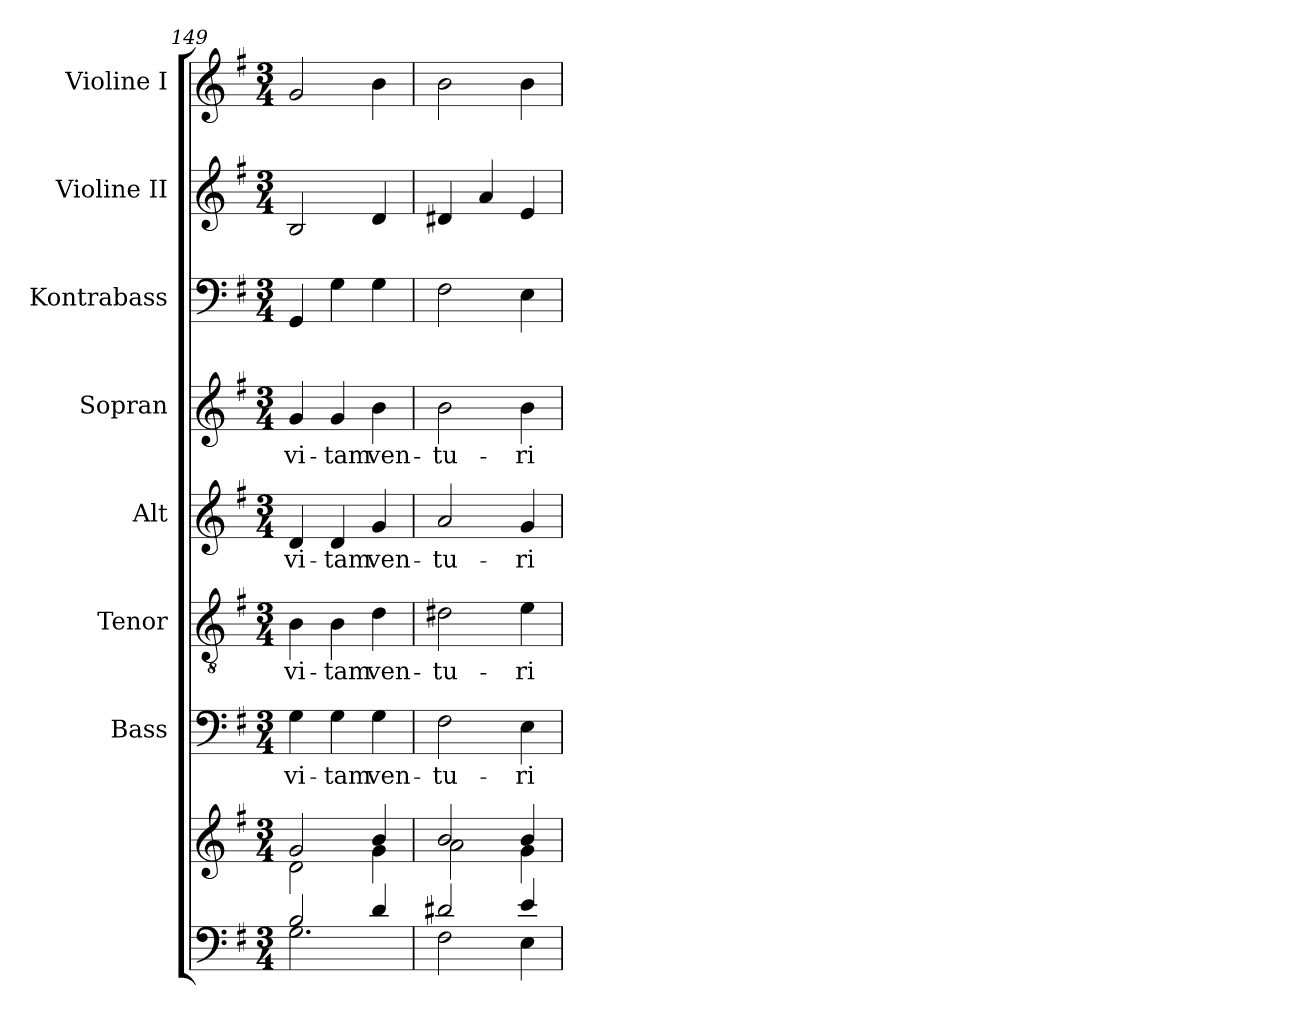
**kern	**kern	**kern	**text	**kern	**text	**kern	**text	**kern	**text	**kern	**kern	**kern
*part8	*part8	*part7	*part7	*part6	*part6	*part5	*part5	*part4	*part4	*part3	*part2	*part1
*staff9	*staff8	*staff7	*staff7	*staff6	*staff6	*staff5	*staff5	*staff4	*staff4	*staff3	*staff2	*staff1
*	*	*I"Bass	*	*I"Tenor	*	*I"Alt	*	*I"Sopran	*	*I"Kontrabass	*I"Violine II	*I"Violine I
*	*	*I'B.	*	*I'T.	*	*I'A.	*	*I'S.	*	*I'Kb.	*I'Vl. II	*I'Vl. I
*clefF4	*clefG2	*clefF4	*	*clefGv2	*	*clefG2	*	*clefG2	*	*clefF4	*clefG2	*clefG2
*	*	*	*	*	*	*	*	*	*	*ITrd7c12	*	*
*k[f#]	*k[f#]	*k[f#]	*	*k[f#]	*	*k[f#]	*	*k[f#]	*	*k[f#]	*k[f#]	*k[f#]
*G:	*G:	*G:	*	*G:	*	*G:	*	*G:	*	*G:	*G:	*G:
*M3/4	*M3/4	*M3/4	*	*M3/4	*	*M3/4	*	*M3/4	*	*M3/4	*M3/4	*M3/4
=149	=149	=149	=149	=149	=149	=149	=149	=149	=149	=149	=149	=149
*^	*^	*	*	*	*	*	*	*	*	*	*	*
!	!	!	!	!	!LO:LY:b	!	!LO:LY:b	!	!LO:LY:b	!	!LO:LY:b	!	!	!
2B/	2.G\	2g/	2d\	4G\	vi-	4B\	vi-	4d/	vi-	4g/	vi-	4GGG/	2B/	2g/
!	!	!	!	!	!LO:LY:b	!	!LO:LY:b	!	!LO:LY:b	!	!LO:LY:b	!	!	!
.	.	.	.	4G\	-tam	4B\	-tam	4d/	-tam	4g/	-tam	4GG\	.	.
!	!	!	!	!	!LO:LY:b	!	!LO:LY:b	!	!LO:LY:b	!	!LO:LY:b	!	!	!
4d/	.	4b/	4g\	4G\	ven-	4d\	ven-	4g/	ven-	4b\	ven-	4GG\	4d/	4b\
!!LO:PB:g=z
=150	=150	=150	=150	=150	=150	=150	=150	=150	=150	=150	=150	=150	=150	=150
!	!	!	!	!	!LO:LY:b	!	!LO:LY:b	!	!LO:LY:b	!	!LO:LY:b	!	!	!
2d#X/	2F#\	2b/	2a\	2F#\	-tu-	2d#X\	-tu-	2a/	-tu-	2b\	-tu-	2FF#\	4d#X/	2b\
.	.	.	.	.	.	.	.	.	.	.	.	.	4a/	.
!	!	!	!	!	!LO:LY:b	!	!LO:LY:b	!	!LO:LY:b	!	!LO:LY:b	!	!	!
4e/	4E\	4b/	4g\	4E\	-ri	4e\	-ri	4g/	-ri	4b\	-ri	4EE\	4e/	4b\
*v	*v	*	*	*	*	*	*	*	*	*	*	*	*	*
*	*v	*v	*	*	*	*	*	*	*	*	*	*	*
=	=	=	=	=	=	=	=	=	=	=	=	=
*-	*-	*-	*-	*-	*-	*-	*-	*-	*-	*-	*-	*-
